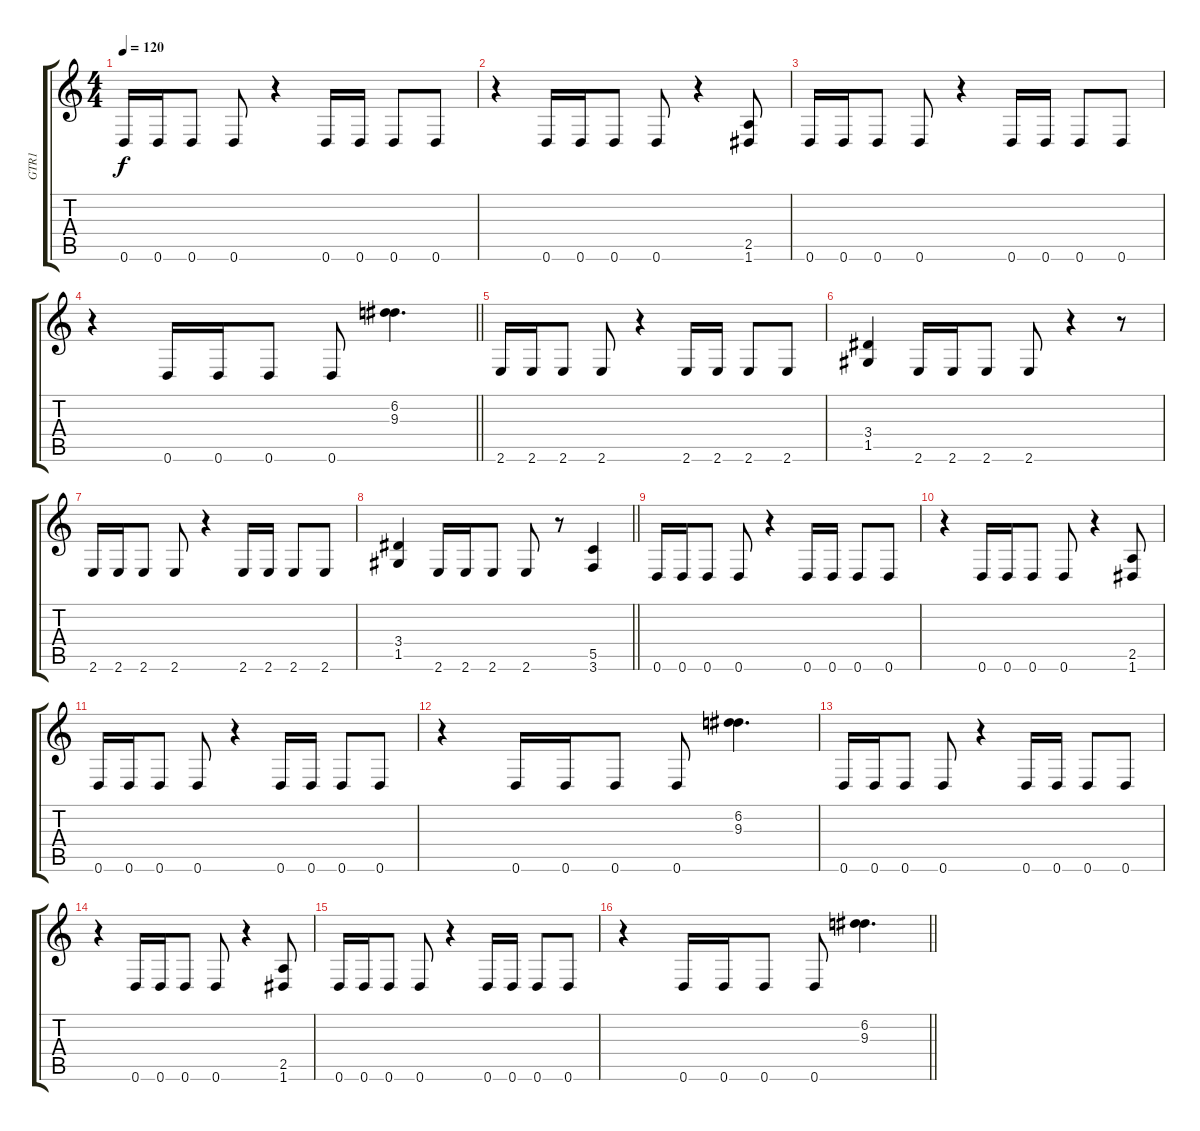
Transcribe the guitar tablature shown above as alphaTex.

\track ("GTR1" "GTR1") {instrument distortionguitar}
\staff {score tabs}
\tuning (D4 A3 F3 C3 G2 D2) {hide}
\ts (4 4)
\tempo 120
\clef g2
\ks c
0.6.16{dy f} 0.6.16 0.6.8 0.6.8 r.4 0.6.16 0.6.16 0.6.8 0.6.8 |
r.4 0.6.16 0.6.16 0.6.8 0.6.8 r.4 (2.5 1.6).8 |
0.6.16 0.6.16 0.6.8 0.6.8 r.4 0.6.16 0.6.16 0.6.8 0.6.8 |
\barLineRight lightlight
r.4 0.6.16 0.6.16 0.6.8 0.6.8 (6.2 9.3).4{d} |
2.6.16 2.6.16 2.6.8 2.6.8 r.4 2.6.16 2.6.16 2.6.8 2.6.8 |
(3.4 1.5).4 2.6.16 2.6.16 2.6.8 2.6.8 r.4 r.8 |
2.6.16 2.6.16 2.6.8 2.6.8 r.4 2.6.16 2.6.16 2.6.8 2.6.8 |
\barLineRight lightlight
(3.4 1.5).4 2.6.16 2.6.16 2.6.8 2.6.8 r.8 (5.5 3.6).4 |
0.6.16 0.6.16 0.6.8 0.6.8 r.4 0.6.16 0.6.16 0.6.8 0.6.8 |
r.4 0.6.16 0.6.16 0.6.8 0.6.8 r.4 (2.5 1.6).8 |
0.6.16 0.6.16 0.6.8 0.6.8 r.4 0.6.16 0.6.16 0.6.8 0.6.8 |
r.4 0.6.16 0.6.16 0.6.8 0.6.8 (6.2 9.3).4{d} |
0.6.16 0.6.16 0.6.8 0.6.8 r.4 0.6.16 0.6.16 0.6.8 0.6.8 |
r.4 0.6.16 0.6.16 0.6.8 0.6.8 r.4 (2.5 1.6).8 |
0.6.16 0.6.16 0.6.8 0.6.8 r.4 0.6.16 0.6.16 0.6.8 0.6.8 |
\barLineRight lightlight
r.4 0.6.16 0.6.16 0.6.8 0.6.8 (6.2 9.3).4{d}
